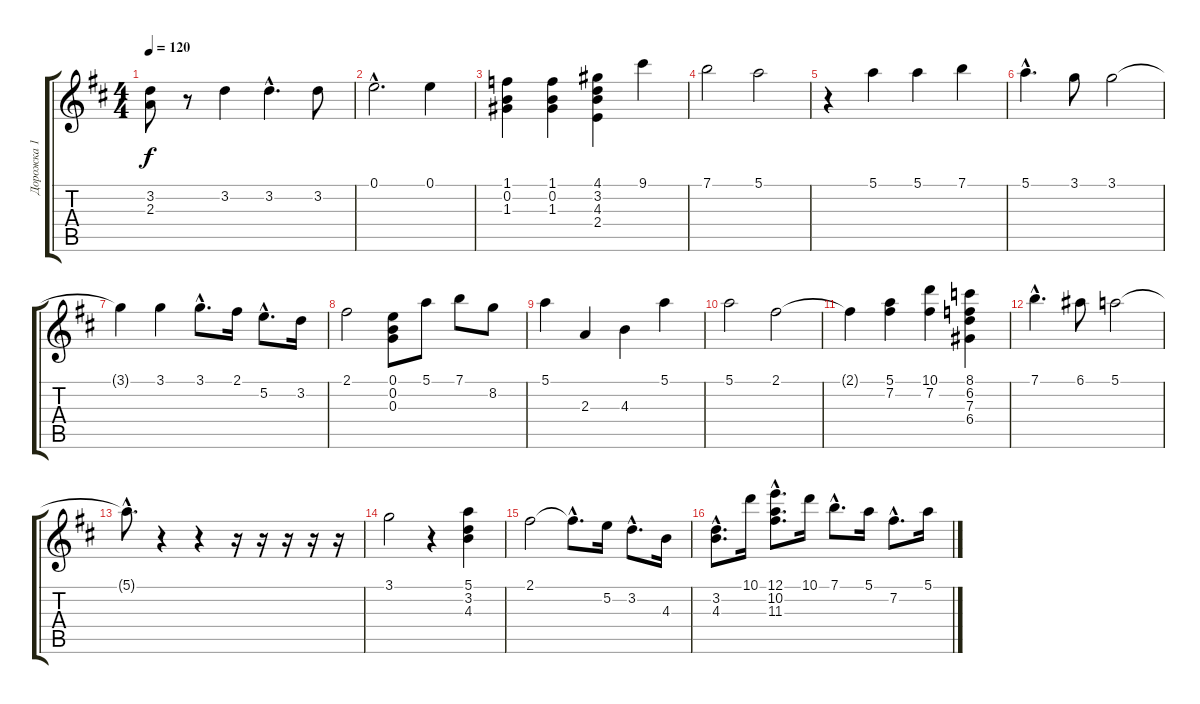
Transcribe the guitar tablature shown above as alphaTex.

\track ("Дорожка 1" "Дорожка 1") {instrument acousticguitarnylon}
\staff {score tabs}
\tuning (E4 B3 G3 D3 A2 E2) {hide}
\ts (4 4)
\tempo 120
\clef g2
\ks d
(3.2 2.3).8{dy f} r.8 3.2.4 3.2{hac}.4{d} 3.2.8 |
0.1{hac}.2{d} 0.1.4 |
(1.1 0.2 1.3).4 (1.1 0.2 1.3).4 (4.1 3.2 4.3 2.4).4 9.1.4 |
7.1.2 5.1.2 |
r.4 5.1.4 5.1.4 7.1.4 |
5.1{hac}.4{d} 3.1.8 3.1.2 |
3.1{t}.4 3.1.4 3.1{hac}.8{d} 2.1.16 5.2{hac}.8{d} 3.2.16 |
2.1.2 (0.1 0.2 0.3).8 5.1.8 7.1.8 8.2.8 |
5.1.4 2.3.4 4.3.4 5.1.4 |
5.1.2 2.1.2 |
2.1{t}.4 (5.1 7.2).4 (10.1 7.2).4 (8.1 6.2 7.3 6.4).4 |
7.1{hac}.4{d} 6.1.8 5.1.2 |
5.1{hac t}.8{d} r.4 r.4 r.16 r.16 r.16 r.16 r.16 |
3.1.2 r.4 (5.1 3.2 4.3).4 |
2.1.2 2.1{hac t}.8{d} 5.2.16 3.2{hac}.8{d} 4.3.16 |
(3.2{hac} 4.3{hac}).8{d} 10.1.16 (12.1{hac} 10.2{hac} 11.3{hac}).8{d} 10.1.16 7.1{hac}.8{d} 5.1.16 7.2{hac}.8{d} 5.1.16
